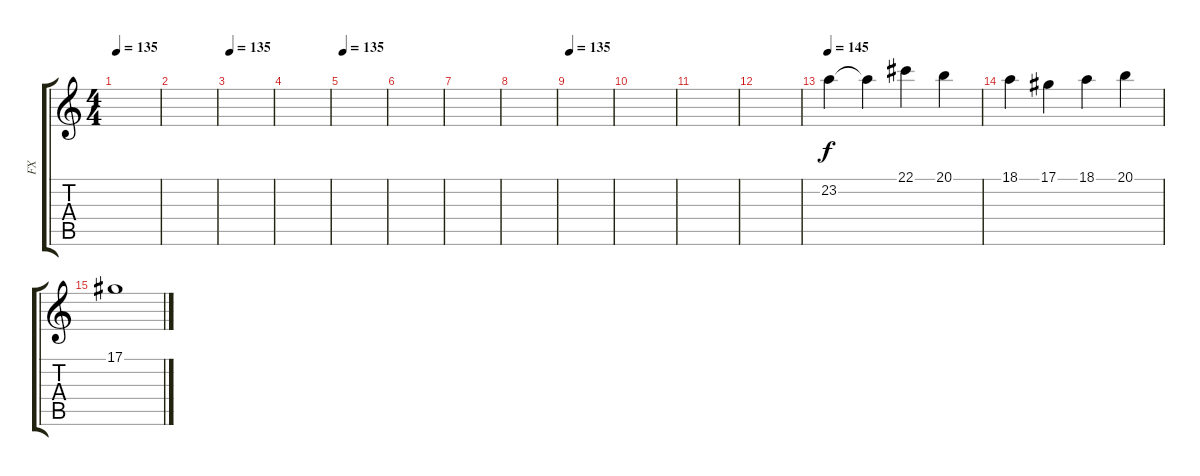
\track ("FX" "FX") {instrument electricpiano1}
\staff {score tabs}
\tuning (Eb4 Bb3 Gb3 Db3 Ab2 Eb2) {hide}
\ts (4 4)
\tempo 135
\clef g2
\ks c
|
|
\tempo 135
|
|
\tempo 135
|
|
|
|
\tempo 135
|
|
|
|
\tempo 145
23.2.4{instrument vibraphone} 23.2{t}.4 22.1.4 20.1.4 |
18.1.4 17.1.4 18.1.4 20.1.4 |
17.1.1
